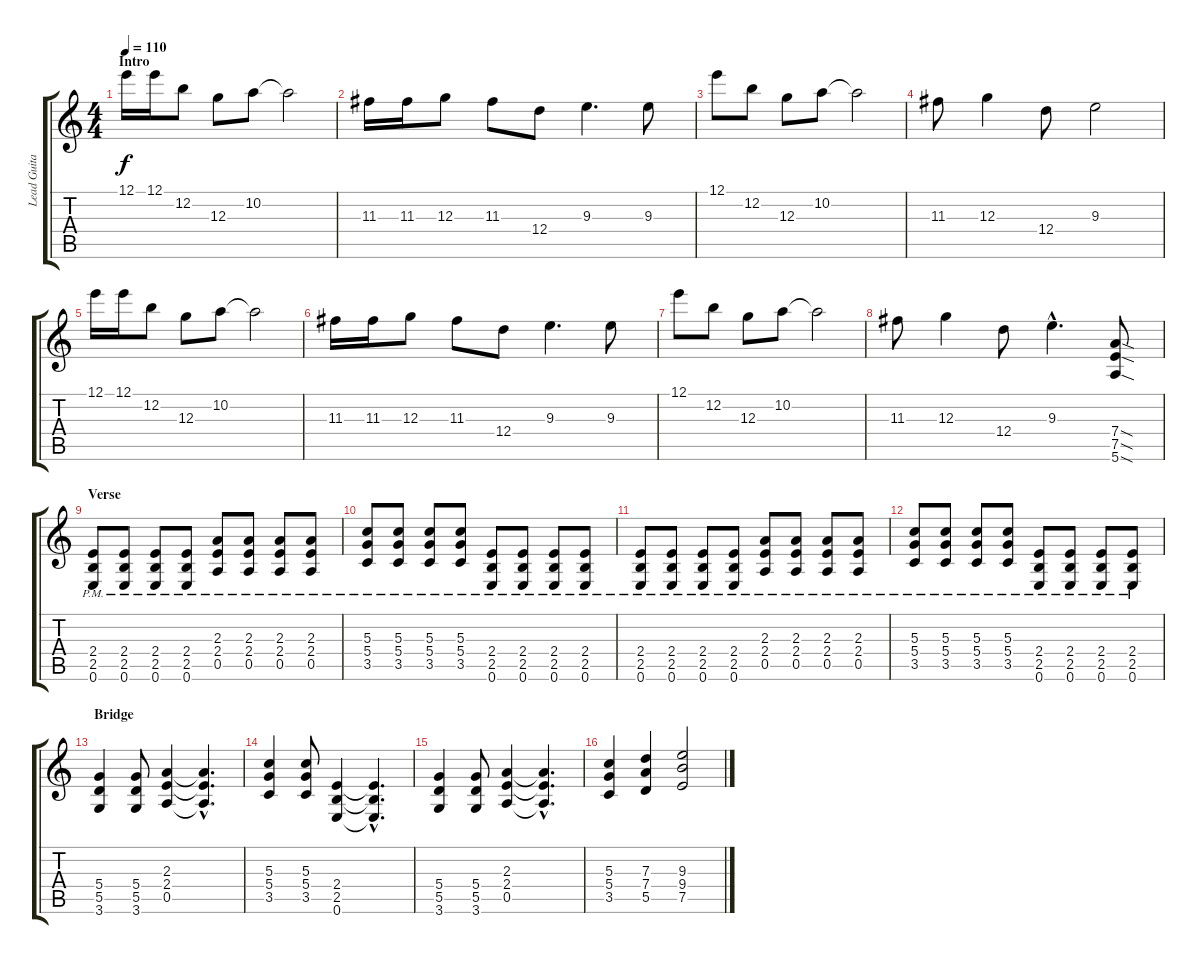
\track ("Lead Guitar" "Lead Guita") {instrument distortionguitar}
\staff {score tabs}
\tuning (E4 B3 G3 D3 A2 E2) {hide}
\ts (4 4)
\section ("" "Intro")
\tempo 110
\clef g2
\ks c
12.1.16{dy f volume 13} 12.1.16 12.2.8 12.3.8 10.2.8 10.2{t}.2 |
11.3.16 11.3.16 12.3.8 11.3.8 12.4.8 9.3.4{d} 9.3.8 |
12.1.8 12.2.8 12.3.8 10.2.8 10.2{t}.2 |
11.3.8 12.3.4 12.4.8 9.3.2 |
12.1.16 12.1.16 12.2.8 12.3.8 10.2.8 10.2{t}.2 |
11.3.16 11.3.16 12.3.8 11.3.8 12.4.8 9.3.4{d} 9.3.8 |
12.1.8 12.2.8 12.3.8 10.2.8 10.2{t}.2 |
11.3.8 12.3.4 12.4.8 9.3{hac}.4{d} (7.4{sod} 7.5{sod} 5.6{sod}).8 |
\section ("" "Verse")
(2.4{pm} 2.5{pm} 0.6{pm}).8 (2.4{pm} 2.5{pm} 0.6{pm}).8 (2.4{pm} 2.5{pm} 0.6{pm}).8 (2.4{pm} 2.5{pm} 0.6{pm}).8 (2.3{pm} 2.4{pm} 0.5{pm}).8 (2.3{pm} 2.4{pm} 0.5{pm}).8 (2.3{pm} 2.4{pm} 0.5{pm}).8 (2.3{pm} 2.4{pm} 0.5{pm}).8 |
(5.3{pm} 5.4{pm} 3.5{pm}).8 (5.3{pm} 5.4{pm} 3.5{pm}).8 (5.3{pm} 5.4{pm} 3.5{pm}).8 (5.3{pm} 5.4{pm} 3.5{pm}).8 (2.4{pm} 2.5{pm} 0.6{pm}).8 (2.4{pm} 2.5{pm} 0.6{pm}).8 (2.4{pm} 2.5{pm} 0.6{pm}).8 (2.4{pm} 2.5{pm} 0.6{pm}).8 |
(2.4{pm} 2.5{pm} 0.6{pm}).8 (2.4{pm} 2.5{pm} 0.6{pm}).8 (2.4{pm} 2.5{pm} 0.6{pm}).8 (2.4{pm} 2.5{pm} 0.6{pm}).8 (2.3{pm} 2.4{pm} 0.5{pm}).8 (2.3{pm} 2.4{pm} 0.5{pm}).8 (2.3{pm} 2.4{pm} 0.5{pm}).8 (2.3{pm} 2.4{pm} 0.5{pm}).8 |
(5.3{pm} 5.4{pm} 3.5{pm}).8 (5.3{pm} 5.4{pm} 3.5{pm}).8 (5.3{pm} 5.4{pm} 3.5{pm}).8 (5.3{pm} 5.4{pm} 3.5{pm}).8 (2.4{pm} 2.5{pm} 0.6{pm}).8 (2.4{pm} 2.5{pm} 0.6{pm}).8 (2.4{pm} 2.5{pm} 0.6{pm}).8 (2.4{pm} 2.5{pm} 0.6{pm}).8 |
\section ("" "Bridge")
(5.4 5.5 3.6).4{volume 8} (5.4 5.5 3.6).8 (2.3 2.4 0.5).4 (2.3{hac t} 2.4{hac t} 0.5{hac t}).4{d} |
(5.3 5.4 3.5).4 (5.3 5.4 3.5).8 (2.4 2.5 0.6).4 (2.4{hac t} 2.5{hac t} 0.6{hac t}).4{d} |
(5.4 5.5 3.6).4 (5.4 5.5 3.6).8 (2.3 2.4 0.5).4 (2.3{hac t} 2.4{hac t} 0.5{hac t}).4{d} |
(5.3 5.4 3.5).4 (7.3 7.4 5.5).4 (9.3 9.4 7.5).2
